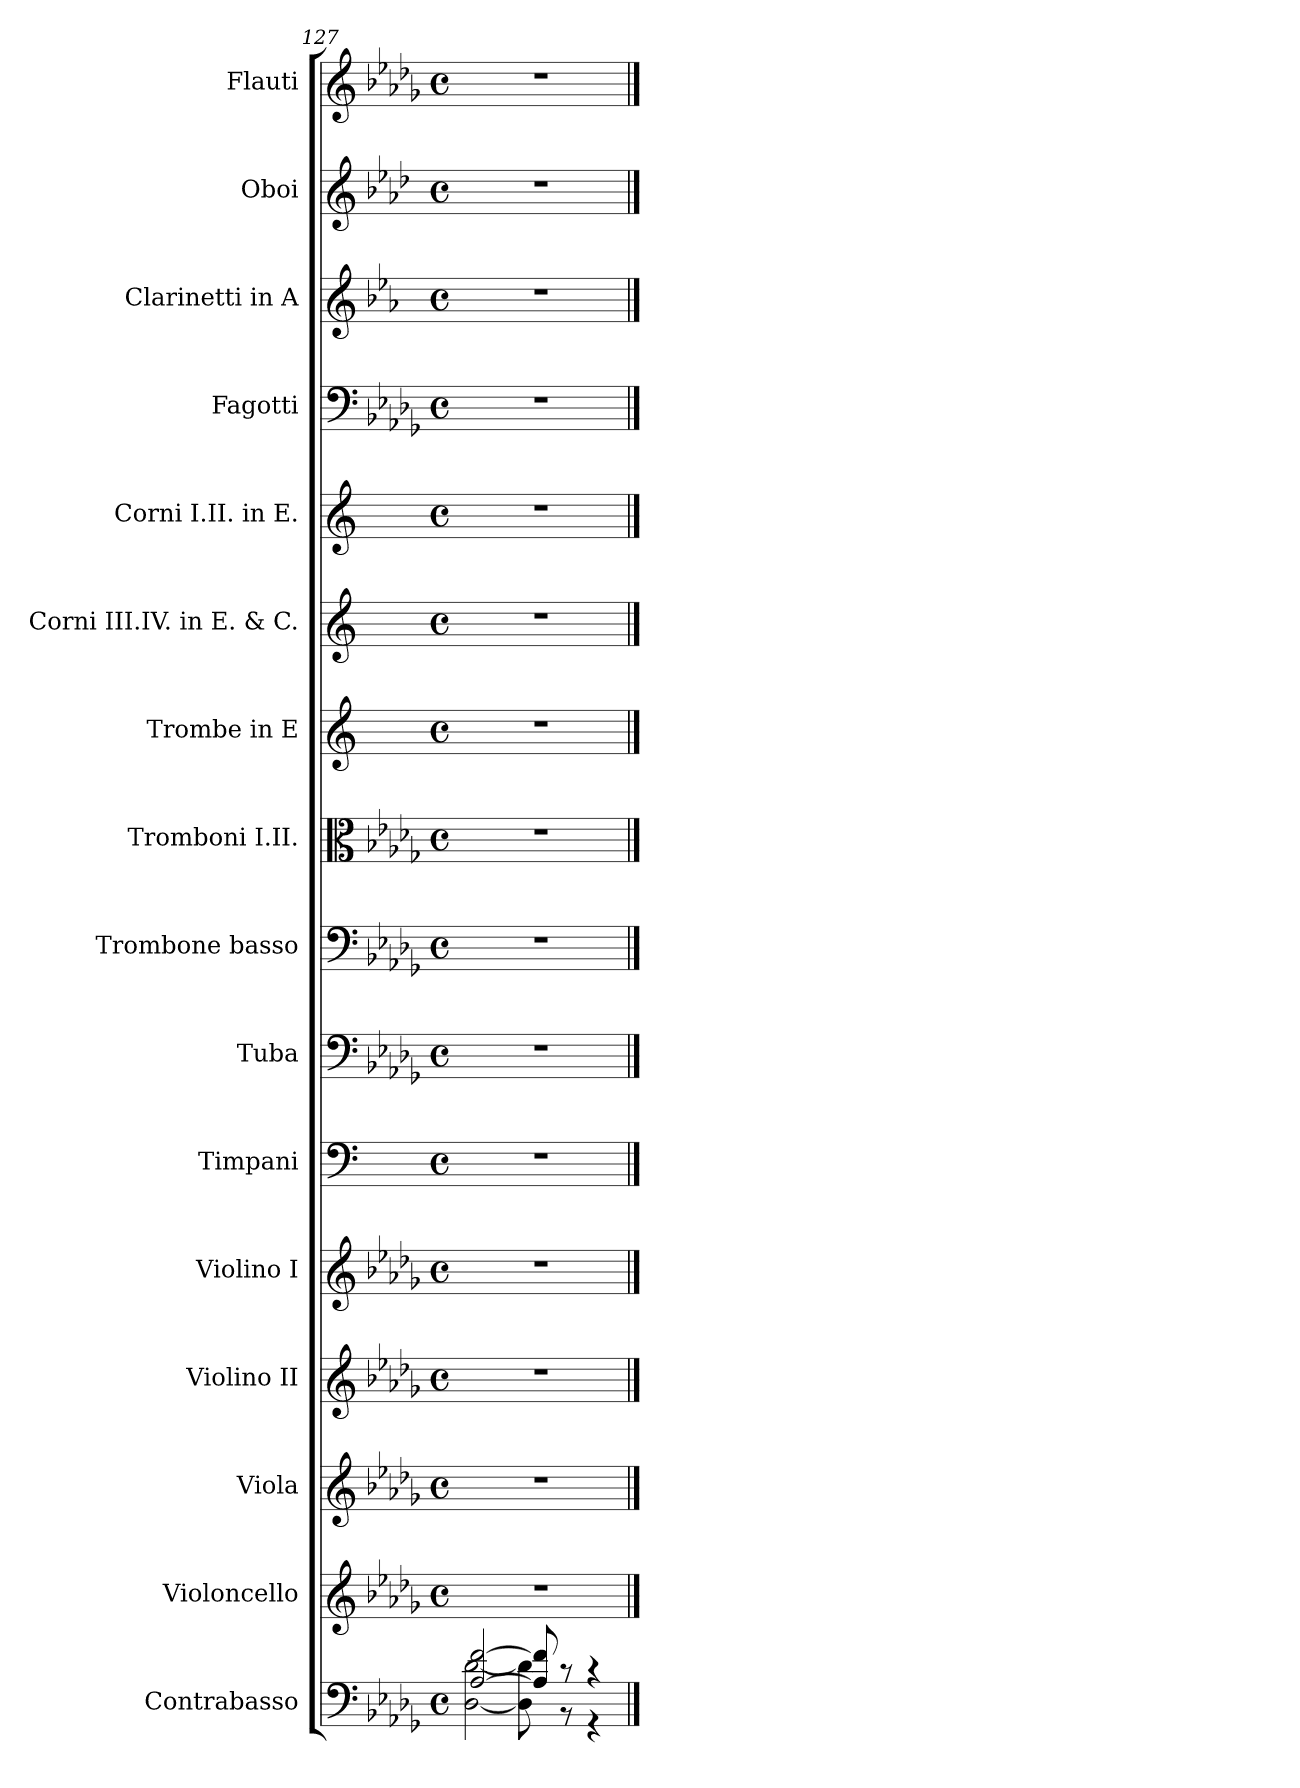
**kern	**kern	**kern	**kern	**kern	**kern	**kern	**kern	**kern	**kern	**kern	**kern	**kern	**kern	**kern	**kern
*part16	*part15	*part14	*part13	*part12	*part11	*part10	*part9	*part8	*part7	*part6	*part5	*part4	*part3	*part2	*part1
*staff16	*staff15	*staff14	*staff13	*staff12	*staff11	*staff10	*staff9	*staff8	*staff7	*staff6	*staff5	*staff4	*staff3	*staff2	*staff1
*I"Contrabasso	*I"Violoncello	*I"Viola	*I"Violino II	*I"Violino I	*I"Timpani	*I"Tuba	*I"Trombone basso	*I"Tromboni I.II.	*I"Trombe in E	*I"Corni III.IV. in E. &amp; C.	*I"Corni I.II. in E.	*I"Fagotti	*I"Clarinetti in A	*I"Oboi	*I"Flauti
*I'Cb.	*I'Vc.	*I'Vla.	*I'Vln. II	*I'Vln. I	*I'Timp.	*I'Tba.	*I'Trne B.	*I'Trbi.	*I'Trbe	*I'Cor. III.IV.	*I'Cor. I.II	*I'Fg.	*I'Cl.	*I'Ob.	*I'Fl.
*clefF4	*clefG2	*clefG2	*clefG2	*clefG2	*clefF4	*clefF4	*clefF4	*clefC3	*clefG2	*clefG2	*clefG2	*clefF4	*clefG2	*clefG2	*clefG2
*ITrd7c12	*	*	*	*	*	*	*	*	*ITrd-2c-4	*ITrd7c12	*ITrd5c8	*	*ITrd2c3	*	*
*k[b-e-a-d-g-]	*k[b-e-a-d-g-]	*k[b-e-a-d-g-]	*k[b-e-a-d-g-]	*k[b-e-a-d-g-]	*k[]	*k[b-e-a-d-g-]	*k[b-e-a-d-g-]	*k[b-e-a-d-g-]	*k[f#c#g#d#]	*k[]	*k[f#c#g#d#]	*k[b-e-a-d-g-]	*k[]	*k[b-e-a-d-]	*k[b-e-a-d-g-]
*M4/4	*M4/4	*M4/4	*M4/4	*M4/4	*M4/4	*M4/4	*M4/4	*M4/4	*M4/4	*M4/4	*M4/4	*M4/4	*M4/4	*M4/4	*M4/4
*met(c)	*met(c)	*met(c)	*met(c)	*met(c)	*met(c)	*met(c)	*met(c)	*met(c)	*met(c)	*met(c)	*met(c)	*met(c)	*met(c)	*met(c)	*met(c)
=127	=127	=127	=127	=127	=127	=127	=127	=127	=127	=127	=127	=127	=127	=127	=127
*^	*	*	*	*	*	*	*	*	*	*	*	*	*	*	*
[2AA-/ [2F/	[2DD-\ [2D-\	1r	1r	1r	1r	1r	1r	1r	1r	1r	1r	1r	1r	1r	1r	1r
8AA-/] 8F/]	8DD-\] 8D-\]	.	.	.	.	.	.	.	.	.	.	.	.	.	.	.
8r	8r	.	.	.	.	.	.	.	.	.	.	.	.	.	.	.
4r	4r	.	.	.	.	.	.	.	.	.	.	.	.	.	.	.
*v	*v	*	*	*	*	*	*	*	*	*	*	*	*	*	*	*
==	==	==	==	==	==	==	==	==	==	==	==	==	==	==	==
*-	*-	*-	*-	*-	*-	*-	*-	*-	*-	*-	*-	*-	*-	*-	*-
